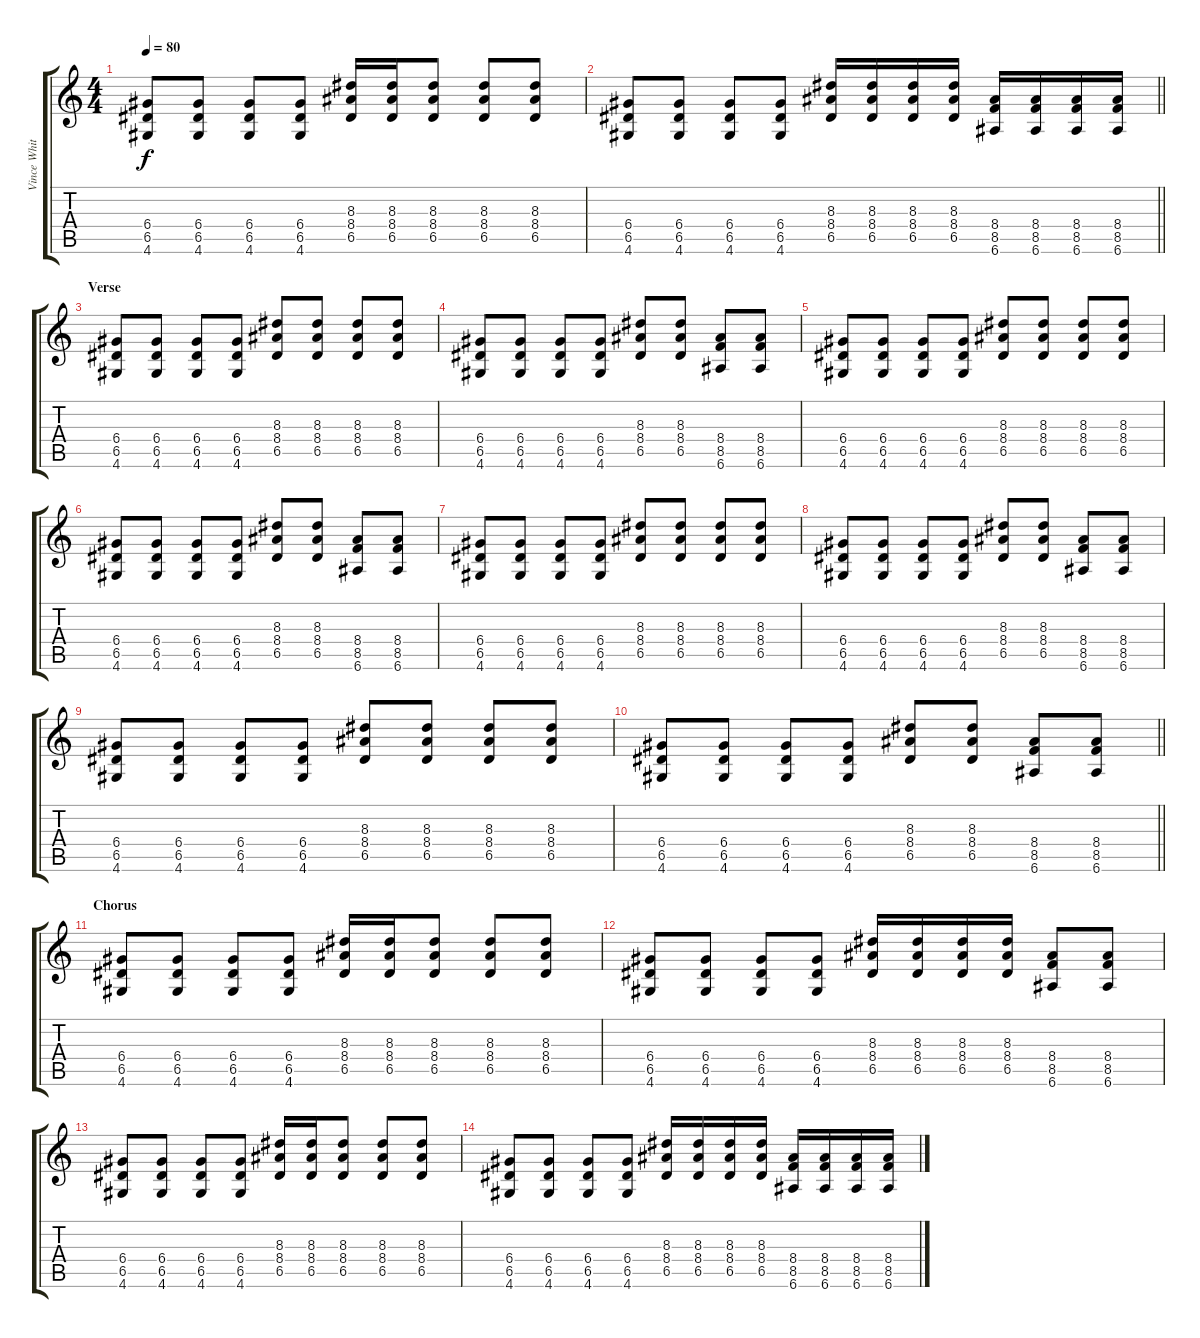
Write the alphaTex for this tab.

\track ("Vince White - Guitar" "Vince Whit") {instrument overdrivenguitar}
\staff {score tabs}
\tuning (E4 B3 G3 D3 A2 E2) {hide}
\ts (4 4)
\tempo 80
\clef g2
\ks c
(6.4 6.5 4.6).8{dy f} (6.4 6.5 4.6).8 (6.4 6.5 4.6).8 (6.4 6.5 4.6).8 (8.3 8.4 6.5).16 (8.3 8.4 6.5).16 (8.3 8.4 6.5).8 (8.3 8.4 6.5).8 (8.3 8.4 6.5).8 |
\barLineRight lightlight
(6.4 6.5 4.6).8 (6.4 6.5 4.6).8 (6.4 6.5 4.6).8 (6.4 6.5 4.6).8 (8.3 8.4 6.5).16 (8.3 8.4 6.5).16 (8.3 8.4 6.5).16 (8.3 8.4 6.5).16 (8.4 8.5 6.6).16 (8.4 8.5 6.6).16 (8.4 8.5 6.6).16 (8.4 8.5 6.6).16 |
\section ("" "Verse")
(6.4 6.5 4.6).8 (6.4 6.5 4.6).8 (6.4 6.5 4.6).8 (6.4 6.5 4.6).8 (8.3 8.4 6.5).8 (8.3 8.4 6.5).8 (8.3 8.4 6.5).8 (8.3 8.4 6.5).8 |
(6.4 6.5 4.6).8 (6.4 6.5 4.6).8 (6.4 6.5 4.6).8 (6.4 6.5 4.6).8 (8.3 8.4 6.5).8 (8.3 8.4 6.5).8 (8.4 8.5 6.6).8 (8.4 8.5 6.6).8 |
(6.4 6.5 4.6).8 (6.4 6.5 4.6).8 (6.4 6.5 4.6).8 (6.4 6.5 4.6).8 (8.3 8.4 6.5).8 (8.3 8.4 6.5).8 (8.3 8.4 6.5).8 (8.3 8.4 6.5).8 |
(6.4 6.5 4.6).8 (6.4 6.5 4.6).8 (6.4 6.5 4.6).8 (6.4 6.5 4.6).8 (8.3 8.4 6.5).8 (8.3 8.4 6.5).8 (8.4 8.5 6.6).8 (8.4 8.5 6.6).8 |
(6.4 6.5 4.6).8 (6.4 6.5 4.6).8 (6.4 6.5 4.6).8 (6.4 6.5 4.6).8 (8.3 8.4 6.5).8 (8.3 8.4 6.5).8 (8.3 8.4 6.5).8 (8.3 8.4 6.5).8 |
(6.4 6.5 4.6).8 (6.4 6.5 4.6).8 (6.4 6.5 4.6).8 (6.4 6.5 4.6).8 (8.3 8.4 6.5).8 (8.3 8.4 6.5).8 (8.4 8.5 6.6).8 (8.4 8.5 6.6).8 |
(6.4 6.5 4.6).8 (6.4 6.5 4.6).8 (6.4 6.5 4.6).8 (6.4 6.5 4.6).8 (8.3 8.4 6.5).8 (8.3 8.4 6.5).8 (8.3 8.4 6.5).8 (8.3 8.4 6.5).8 |
\barLineRight lightlight
(6.4 6.5 4.6).8 (6.4 6.5 4.6).8 (6.4 6.5 4.6).8 (6.4 6.5 4.6).8 (8.3 8.4 6.5).8 (8.3 8.4 6.5).8 (8.4 8.5 6.6).8 (8.4 8.5 6.6).8 |
\section ("" "Chorus")
(6.4 6.5 4.6).8 (6.4 6.5 4.6).8 (6.4 6.5 4.6).8 (6.4 6.5 4.6).8 (8.3 8.4 6.5).16 (8.3 8.4 6.5).16 (8.3 8.4 6.5).8 (8.3 8.4 6.5).8 (8.3 8.4 6.5).8 |
(6.4 6.5 4.6).8 (6.4 6.5 4.6).8 (6.4 6.5 4.6).8 (6.4 6.5 4.6).8 (8.3 8.4 6.5).16 (8.3 8.4 6.5).16 (8.3 8.4 6.5).16 (8.3 8.4 6.5).16 (8.4 8.5 6.6).8 (8.4 8.5 6.6).8 |
(6.4 6.5 4.6).8 (6.4 6.5 4.6).8 (6.4 6.5 4.6).8 (6.4 6.5 4.6).8 (8.3 8.4 6.5).16 (8.3 8.4 6.5).16 (8.3 8.4 6.5).8 (8.3 8.4 6.5).8 (8.3 8.4 6.5).8 |
(6.4 6.5 4.6).8 (6.4 6.5 4.6).8 (6.4 6.5 4.6).8 (6.4 6.5 4.6).8 (8.3 8.4 6.5).16 (8.3 8.4 6.5).16 (8.3 8.4 6.5).16 (8.3 8.4 6.5).16 (8.4 8.5 6.6).16 (8.4 8.5 6.6).16 (8.4 8.5 6.6).16 (8.4 8.5 6.6).16
